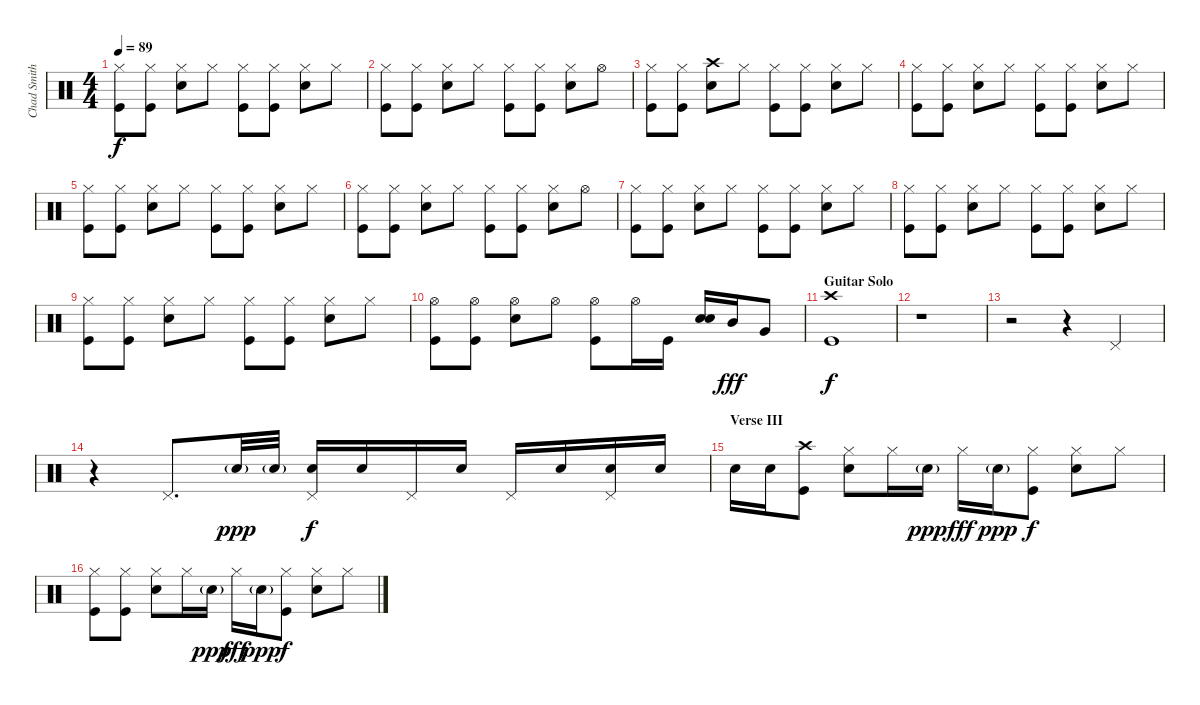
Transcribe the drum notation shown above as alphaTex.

\track ("Chad Smith" "Chad Smith") {instrument percussion}
\staff {score}
\articulation defaults
\ts (4 4)
\tempo 89
\clef neutral
\ks c
("Hi-Hat (closed)" "Kick (hit)").8{dy f} ("Hi-Hat (closed)" "Kick (hit)").8 ("Hi-Hat (closed)" "Snare (hit) 2").8 "Hi-Hat (closed)".8 ("Hi-Hat (closed)" "Kick (hit)").8 ("Hi-Hat (closed)" "Kick (hit)").8 ("Hi-Hat (closed)" "Snare (hit) 2").8 "Hi-Hat (closed)".8 |
("Hi-Hat (closed)" "Kick (hit)").8 ("Hi-Hat (closed)" "Kick (hit)").8 ("Hi-Hat (closed)" "Snare (hit) 2").8 "Hi-Hat (closed)".8 ("Hi-Hat (closed)" "Kick (hit)").8 ("Hi-Hat (closed)" "Kick (hit)").8 ("Hi-Hat (closed)" "Snare (hit) 2").8 "Hi-Hat (open)".8 |
("Hi-Hat (closed)" "Kick (hit)").8 ("Hi-Hat (closed)" "Kick (hit)").8 ("Crash high (hit)" "Snare (hit) 2").8 "Hi-Hat (closed)".8 ("Hi-Hat (closed)" "Kick (hit)").8 ("Hi-Hat (closed)" "Kick (hit)").8 ("Hi-Hat (closed)" "Snare (hit) 2").8 "Hi-Hat (closed)".8 |
("Hi-Hat (closed)" "Kick (hit)").8 ("Hi-Hat (closed)" "Kick (hit)").8 ("Hi-Hat (closed)" "Snare (hit) 2").8 "Hi-Hat (closed)".8 ("Hi-Hat (closed)" "Kick (hit)").8 ("Hi-Hat (closed)" "Kick (hit)").8 ("Hi-Hat (closed)" "Snare (hit) 2").8 "Hi-Hat (closed)".8 |
("Hi-Hat (closed)" "Kick (hit)").8 ("Hi-Hat (closed)" "Kick (hit)").8 ("Hi-Hat (closed)" "Snare (hit) 2").8 "Hi-Hat (closed)".8 ("Hi-Hat (closed)" "Kick (hit)").8 ("Hi-Hat (closed)" "Kick (hit)").8 ("Hi-Hat (closed)" "Snare (hit) 2").8 "Hi-Hat (closed)".8 |
("Hi-Hat (closed)" "Kick (hit)").8 ("Hi-Hat (closed)" "Kick (hit)").8 ("Hi-Hat (closed)" "Snare (hit) 2").8 "Hi-Hat (closed)".8 ("Hi-Hat (closed)" "Kick (hit)").8 ("Hi-Hat (closed)" "Kick (hit)").8 ("Hi-Hat (closed)" "Snare (hit) 2").8 "Hi-Hat (open)".8 |
("Hi-Hat (closed)" "Kick (hit)").8 ("Hi-Hat (closed)" "Kick (hit)").8 ("Hi-Hat (closed)" "Snare (hit) 2").8 "Hi-Hat (closed)".8 ("Hi-Hat (closed)" "Kick (hit)").8 ("Hi-Hat (closed)" "Kick (hit)").8 ("Hi-Hat (closed)" "Snare (hit) 2").8 "Hi-Hat (closed)".8 |
("Hi-Hat (closed)" "Kick (hit)").8 ("Hi-Hat (closed)" "Kick (hit)").8 ("Hi-Hat (closed)" "Snare (hit) 2").8 "Hi-Hat (closed)".8 ("Hi-Hat (closed)" "Kick (hit)").8 ("Hi-Hat (closed)" "Kick (hit)").8 ("Hi-Hat (closed)" "Snare (hit) 2").8 "Hi-Hat (closed)".8 |
("Hi-Hat (closed)" "Kick (hit)").8 ("Hi-Hat (closed)" "Kick (hit)").8 ("Hi-Hat (closed)" "Snare (hit) 2").8 "Hi-Hat (closed)".8 ("Hi-Hat (closed)" "Kick (hit)").8 ("Hi-Hat (closed)" "Kick (hit)").8 ("Hi-Hat (closed)" "Snare (hit) 2").8 "Hi-Hat (closed)".8 |
("Hi-Hat (open)" "Kick (hit)").8 ("Hi-Hat (open)" "Kick (hit)").8 ("Hi-Hat (open)" "Snare (hit) 2").8 "Hi-Hat (open)".8 ("Hi-Hat (open)" "Kick (hit)").8 "Hi-Hat (open)".16 "Kick (hit)".16 ("Snare (hit) 2" "Snare (hit) 2").16 "Mid Tom (hit)".16{dy fff} "Very Low Tom (hit)".8 |
\section ("" "Guitar Solo")
("Crash high (hit)" "Kick (hit)").1{dy f} |
r.1 |
r.2 r.4 "Pedal Hi-Hat (hit)".4 |
r.4 "Pedal Hi-Hat (hit)".8{d} "Snare (hit) 2"{g}.32{dy ppp} "Snare (hit) 2"{g}.32 ("Pedal Hi-Hat (hit)" "Snare (hit) 2").16{dy f} "Snare (hit) 2".16 "Pedal Hi-Hat (hit)".16 "Snare (hit) 2".16 "Pedal Hi-Hat (hit)".16 "Snare (hit) 2".16 ("Pedal Hi-Hat (hit)" "Snare (hit) 2").16 "Snare (hit) 2".16 |
\section ("" "Verse III")
"Snare (hit) 2".16 "Snare (hit) 2".16 ("Crash high (hit)" "Kick (hit)").8 ("Hi-Hat (closed)" "Snare (hit) 2").8 "Hi-Hat (closed)".16 "Snare (hit) 2"{g}.16{dy ppp} "Hi-Hat (closed)".16{dy fff} "Snare (hit) 2"{g}.16{dy ppp} ("Hi-Hat (closed)" "Kick (hit)").8{dy f} ("Hi-Hat (closed)" "Snare (hit) 2").8 "Hi-Hat (closed)".8 |
("Hi-Hat (closed)" "Kick (hit)").8 ("Hi-Hat (closed)" "Kick (hit)").8 ("Hi-Hat (closed)" "Snare (hit) 2").8 "Hi-Hat (closed)".16 "Snare (hit) 2"{g}.16{dy ppp} "Hi-Hat (closed)".16{dy fff} "Snare (hit) 2"{g}.16{dy ppp} ("Hi-Hat (closed)" "Kick (hit)").8{dy f} ("Hi-Hat (closed)" "Snare (hit) 2").8 "Hi-Hat (closed)".8
